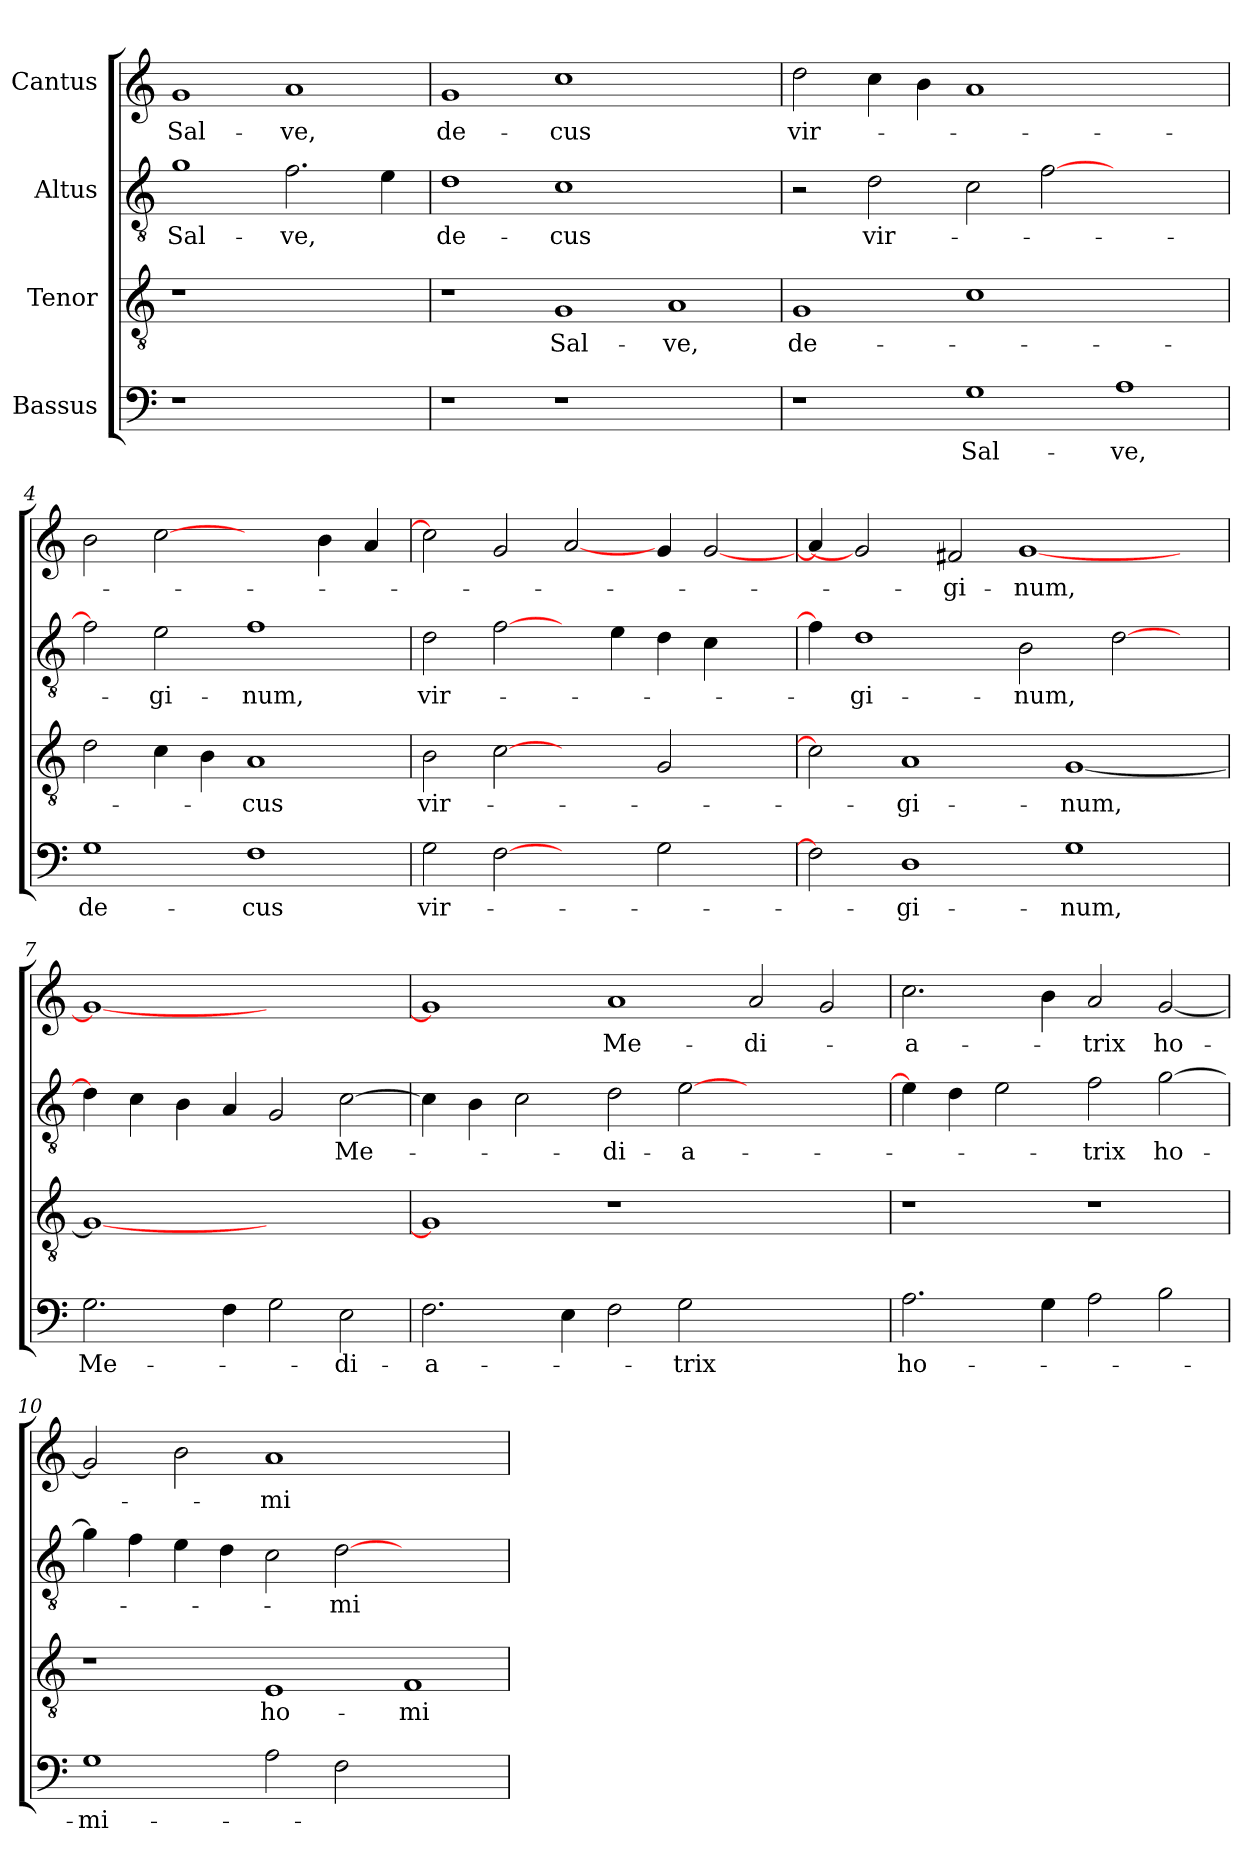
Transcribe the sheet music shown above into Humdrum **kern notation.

**kern	**text	**kern	**text	**kern	**text	**kern	**text
*part4	*part4	*part3	*part3	*part2	*part2	*part1	*part1
*staff4	*staff4	*staff3	*staff3	*staff2	*staff2	*staff1	*staff1
*I"Bassus	*	*I"Tenor	*	*I"Altus	*	*I"Cantus	*
*clefF4	*	*clefGv2	*	*clefGv2	*	*clefG2	*
*k[]	*	*k[]	*	*k[]	*	*k[]	*
*C:	*	*C:	*	*C:	*	*C:	*
=1	=1	=1	=1	=1	=1	=1	=1
1r	.	1r	.	1g\	Sal-	1g/	Sal-
1ryy	.	1ryy	.	2.f\	-ve,	1a/	-ve,
.	.	.	.	4e\	.	.	.
=2	=2	=2	=2	=2	=2	=2	=2
1r	.	1r	.	1d\	de-	1g/	de-
1r	.	1G/	Sal-	1c\	-cus	1cc\	-cus
1ryy	.	1A/	-ve,	1ryy	.	1ryy	.
=3	=3	=3	=3	=3	=3	=3	=3
1r	.	1G/	de-	2r	.	2dd\	vir-
.	.	.	.	2d\	vir-	4cc\	.
.	.	.	.	.	.	4b\	.
1G\	Sal-	1c\	.	2c\	.	1a/	.
.	.	.	.	[2f\	.	.	.
1A\	-ve,	1ryy	.	1ryy	.	1ryy	.
=4	=4	=4	=4	=4	=4	=4	=4
1G\	de-	2d\	.	2f\]	.	2b\	.
.	.	4c\	.	2e\	-gi-	[2cc\	.
.	.	4B\	.	.	.	.	.
1F\	-cus	1A/	-cus	1f\	-num,	2ryy	.
.	.	.	.	.	.	4b\	.
.	.	.	.	.	.	4a/	.
=5	=5	=5	=5	=5	=5	=5	=5
!	!	!	!	!	!LO:LY:i	!	!
2G\	vir-	2B\	vir-	2d\	vir-	2cc\]	.
[2F\	.	[2c\	.	[2f\	.	2g/	.
2ryy	.	2ryy	.	4ryy	.	[2a/	.
.	.	.	.	4e\	.	.	.
2G\	.	2G/	.	4d\	.	4g/	.
.	.	.	.	4c\	.	[2g/	.
4ryy	.	4ryy	.	4ryy	.	.	.
!!LO:LB:g=z
=6	=6	=6	=6	=6	=6	=6	=6
2F\]	.	2c\]	.	4f\]	.	4a/]	.
!	!	!	!	!	!LO:LY:i	!	!
.	.	.	.	1d\	-gi-	2g/]	.
1D\	-gi-	1A/	-gi-	.	.	.	.
.	.	.	.	.	.	2f#X/	-gi-
!	!	!	!	!	!LO:LY:i	!	!
.	.	.	.	2B\	-num,	[1g/	-num,
1G\	-num,	[1G/	-num,	.	.	.	.
.	.	.	.	[2d\	.	.	.
.	.	.	.	4ryy	.	4ryy	.
=7	=7	=7	=7	=7	=7	=7	=7
2.G\	Me-	1G/_	.	4d\]	.	1g/_	.
.	.	.	.	4c\	.	.	.
.	.	.	.	4B\	.	.	.
4F\	.	.	.	4A/	.	.	.
2G\	.	1ryy	.	2G/	.	1ryy	.
2E\	-di-	.	.	[2c\	Me-	.	.
=8	=8	=8	=8	=8	=8	=8	=8
2.F\	-a-	1G/]	.	4c\]	.	1g/]	.
.	.	.	.	4B\	.	.	.
.	.	.	.	2c\	.	.	.
4E\	.	.	.	.	.	.	.
2F\	.	1r	.	2d\	-di-	1a/	Me-
2G\	-trix	.	.	[2e\	-a-	.	.
1ryy	.	1ryy	.	1ryy	.	2a/	-di-
.	.	.	.	.	.	2g/	.
=9	=9	=9	=9	=9	=9	=9	=9
2.A\	ho-	1r	.	4e\]	.	2.cc\	-a-
.	.	.	.	4d\	.	.	.
.	.	.	.	2e\	.	.	.
4G\	.	.	.	.	.	4b\	.
2A\	.	1r	.	2f\	-trix	2a/	-trix
2B\	.	.	.	[2g\	ho-	[2g/	ho-
=10	=10	=10	=10	=10	=10	=10	=10
1G\	-mi-	1r	.	4g\]	.	2g/]	.
.	.	.	.	4f\	.	.	.
.	.	.	.	4e\	.	2b\	.
.	.	.	.	4d\	.	.	.
2A\	.	1E/	ho-	2c\	.	1a/	-mi-
2F\	.	.	.	[2d\	-mi-	.	.
1ryy	.	1F/	-mi-	1ryy	.	1ryy	.
=	=	=	=	=	=	=	=
*-	*-	*-	*-	*-	*-	*-	*-
